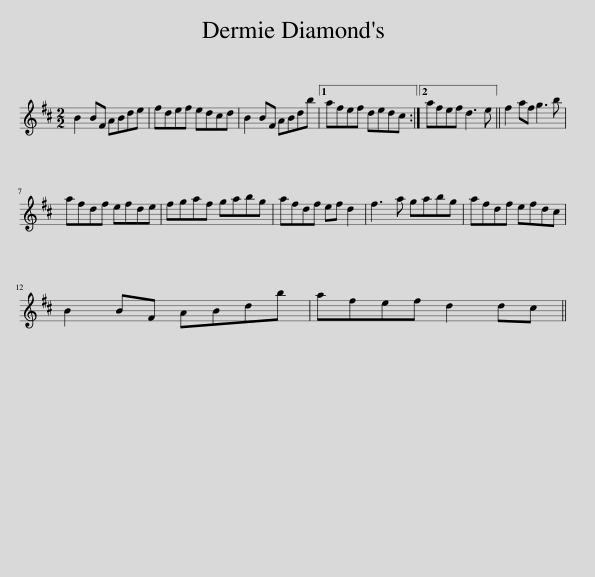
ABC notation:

X:1
L:1/8
M:2/2
I:linebreak $
K:D
V:1 treble
V:1
 B2 BF ABde | fdef edcd | B2 BF ABdb |1 afef dedc :|2 afef d3 e || %5
 f2 af g3 b |$ afdf efde | fgaf gabg | afdf ef d2 | f3 a gabg | %10
 afdf efdc |$ B2 BF ABdb | afef d2 dc || %13
